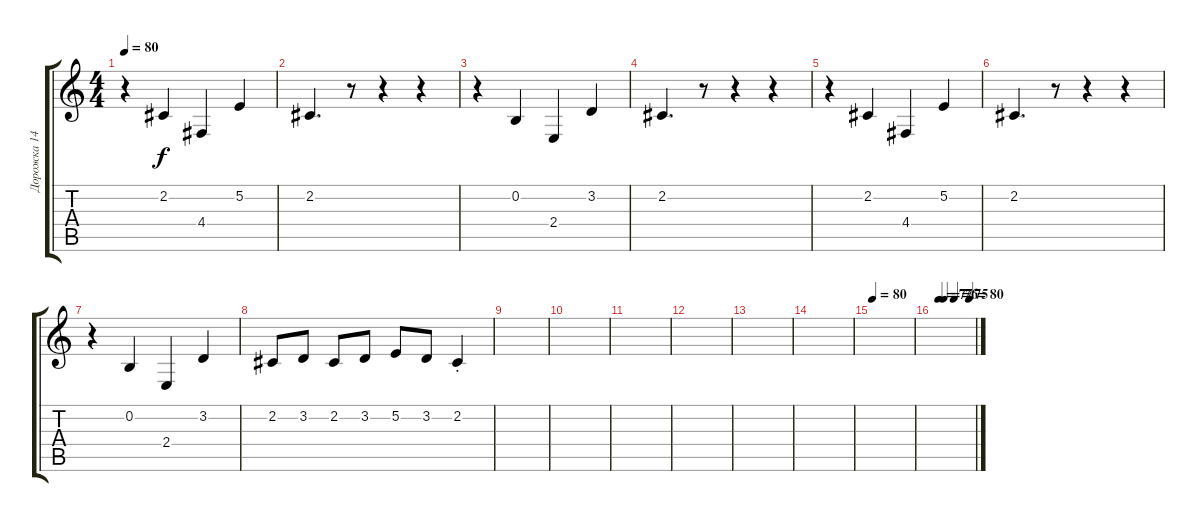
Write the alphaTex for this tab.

\track ("Дорожка 14" "Дорожка 14") {instrument tuba}
\staff {score tabs}
\tuning (E4 B3 G3 D3 A2 E2) {hide}
\ts (4 4)
\tempo 80
\clef g2
\ks c
r.4{dy f volume 16} 2.2.4 4.4.4 5.2.4 |
2.2.4{d} r.8 r.4 r.4 |
r.4 0.2.4 2.4.4 3.2.4 |
2.2.4{d} r.8 r.4 r.4 |
r.4 2.2.4 4.4.4 5.2.4 |
2.2.4{d} r.8 r.4 r.4 |
r.4 0.2.4 2.4.4 3.2.4 |
2.2.8 3.2.8 2.2.8 3.2.8 5.2.8 3.2.8 2.2{st}.4 |
|
|
|
|
|
|
\tempo 80
|
\tempo (77 0.125)
\tempo (76 0.25)
\tempo (75 0.5)
\tempo (80 0.875)
